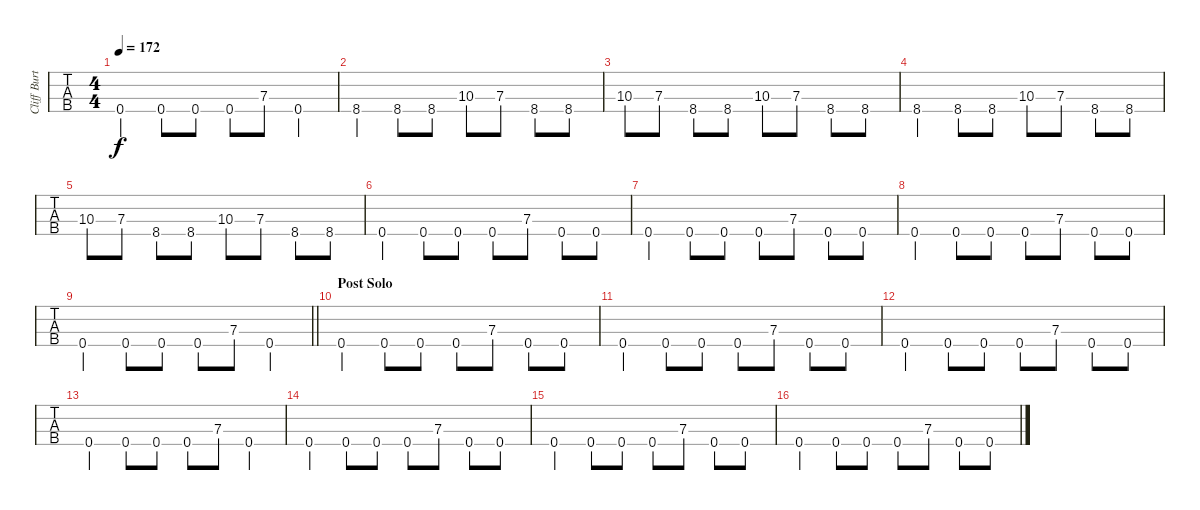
\track ("Cliff Burton" "Cliff Burt") {instrument electricbassfinger}
\staff {tabs}
\tuning (G2 D2 A1 E1) {hide}
\ts (4 4)
\tempo 172
\clef f4
\ks c
0.4.4{dy f} 0.4.8 0.4.8 0.4.8 7.3.8 0.4.4 |
8.4.4 8.4.8 8.4.8 10.3.8 7.3.8 8.4.8 8.4.8 |
10.3.8 7.3.8 8.4.8 8.4.8 10.3.8 7.3.8 8.4.8 8.4.8 |
8.4.4 8.4.8 8.4.8 10.3.8 7.3.8 8.4.8 8.4.8 |
10.3.8 7.3.8 8.4.8 8.4.8 10.3.8 7.3.8 8.4.8 8.4.8 |
0.4.4 0.4.8 0.4.8 0.4.8 7.3.8 0.4.8 0.4.8 |
0.4.4 0.4.8 0.4.8 0.4.8 7.3.8 0.4.8 0.4.8 |
0.4.4 0.4.8 0.4.8 0.4.8 7.3.8 0.4.8 0.4.8 |
\barLineRight lightlight
0.4.4 0.4.8 0.4.8 0.4.8 7.3.8 0.4.4 |
\section ("" "Post Solo")
0.4.4 0.4.8 0.4.8 0.4.8 7.3.8 0.4.8 0.4.8 |
0.4.4 0.4.8 0.4.8 0.4.8 7.3.8 0.4.8 0.4.8 |
0.4.4 0.4.8 0.4.8 0.4.8 7.3.8 0.4.8 0.4.8 |
0.4.4 0.4.8 0.4.8 0.4.8 7.3.8 0.4.4 |
0.4.4 0.4.8 0.4.8 0.4.8 7.3.8 0.4.8 0.4.8 |
0.4.4 0.4.8 0.4.8 0.4.8 7.3.8 0.4.8 0.4.8 |
0.4.4 0.4.8 0.4.8 0.4.8 7.3.8 0.4.8 0.4.8
